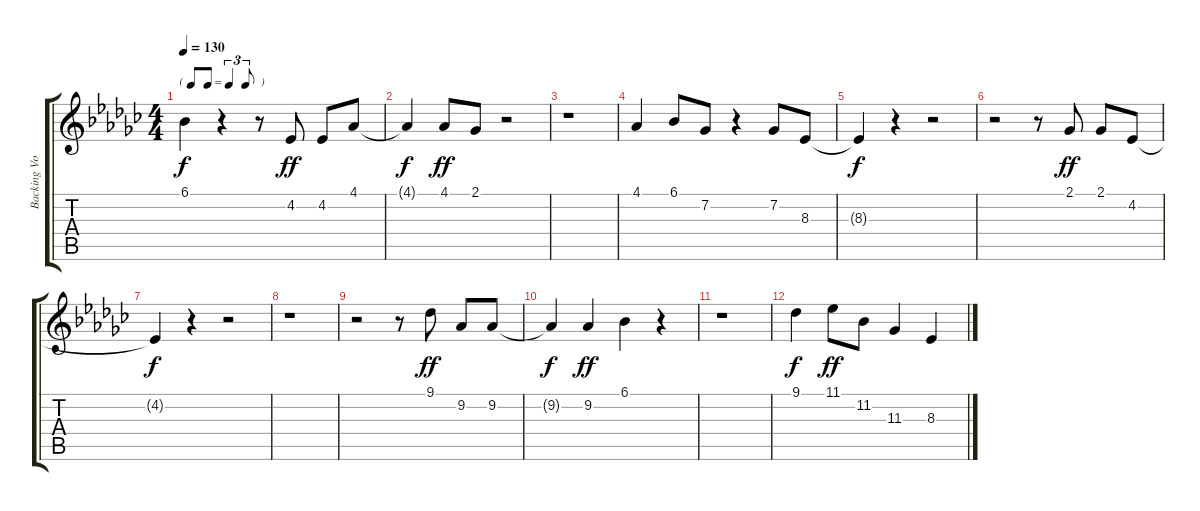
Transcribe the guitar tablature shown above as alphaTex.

\track ("Backing Vocals" "Backing Vo") {instrument altosax}
\staff {score tabs}
\tuning (E4 B3 G3 D3 A2 E2) {hide}
\ts (4 4)
\tf triplet8th
\tempo 130
\clef g2
\ks gb
6.1.4{dy f} r.4 r.8 4.2.8{dy ff} 4.2.8 4.1.8 |
4.1{t}.4{dy f} 4.1.8{dy ff} 2.1.8 r.2 |
r.1 |
4.1.4 6.1.8 7.2.8 r.4 7.2.8 8.3.8 |
8.3{t}.4{dy f} r.4 r.2 |
r.2 r.8 2.1.8{dy ff} 2.1.8 4.2.8 |
4.2{t}.4{dy f} r.4 r.2 |
r.1 |
r.2 r.8 9.1.8{dy ff} 9.2.8 9.2.8 |
9.2{t}.4{dy f} 9.2.4{dy ff} 6.1.4 r.4 |
r.1 |
9.1.4{dy f} 11.1.8{dy ff} 11.2.8 11.3.4 8.3.4
